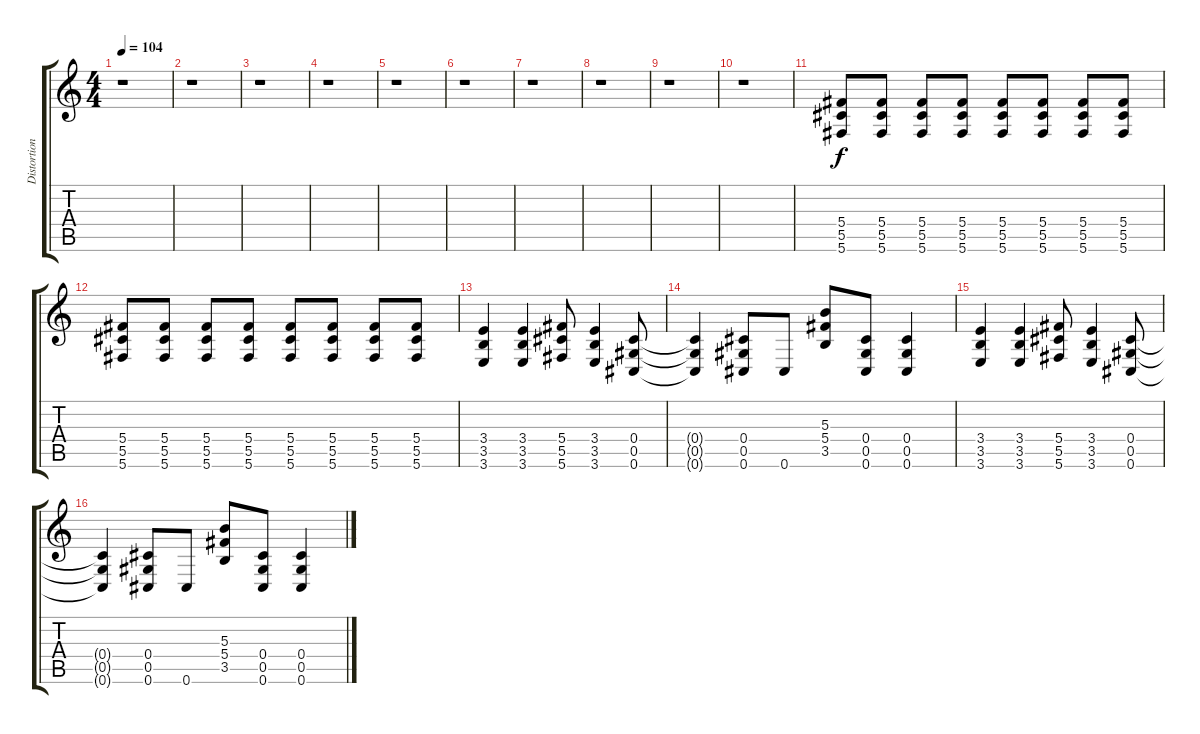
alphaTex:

\track ("Distortion Guitar" "Distortion") {instrument distortionguitar}
\staff {score tabs}
\tuning (Eb4 Bb3 Gb3 Db3 Ab2 Db2) {hide}
\ts (4 4)
\tempo 104
\clef g2
\ks c
r.1{dy f} |
r.1 |
r.1 |
r.1 |
r.1 |
r.1 |
r.1 |
r.1 |
r.1 |
r.1 |
(5.4 5.5 5.6).8 (5.4 5.5 5.6).8 (5.4 5.5 5.6).8 (5.4 5.5 5.6).8 (5.4 5.5 5.6).8 (5.4 5.5 5.6).8 (5.4 5.5 5.6).8 (5.4 5.5 5.6).8 |
(5.4 5.5 5.6).8 (5.4 5.5 5.6).8 (5.4 5.5 5.6).8 (5.4 5.5 5.6).8 (5.4 5.5 5.6).8 (5.4 5.5 5.6).8 (5.4 5.5 5.6).8 (5.4 5.5 5.6).8 |
(3.4 3.5 3.6).4 (3.4 3.5 3.6).4 (5.4 5.5 5.6).8 (3.4 3.5 3.6).4 (0.4 0.5 0.6).8 |
(0.4{t} 0.5{t} 0.6{t}).4 (0.4 0.5 0.6).8 0.6.8 (5.3 5.4 3.5).8 (0.4 0.5 0.6).8 (0.4 0.5 0.6).4 |
(3.4 3.5 3.6).4 (3.4 3.5 3.6).4 (5.4 5.5 5.6).8 (3.4 3.5 3.6).4 (0.4 0.5 0.6).8 |
(0.4{t} 0.5{t} 0.6{t}).4 (0.4 0.5 0.6).8 0.6.8 (5.3 5.4 3.5).8 (0.4 0.5 0.6).8 (0.4 0.5 0.6).4
